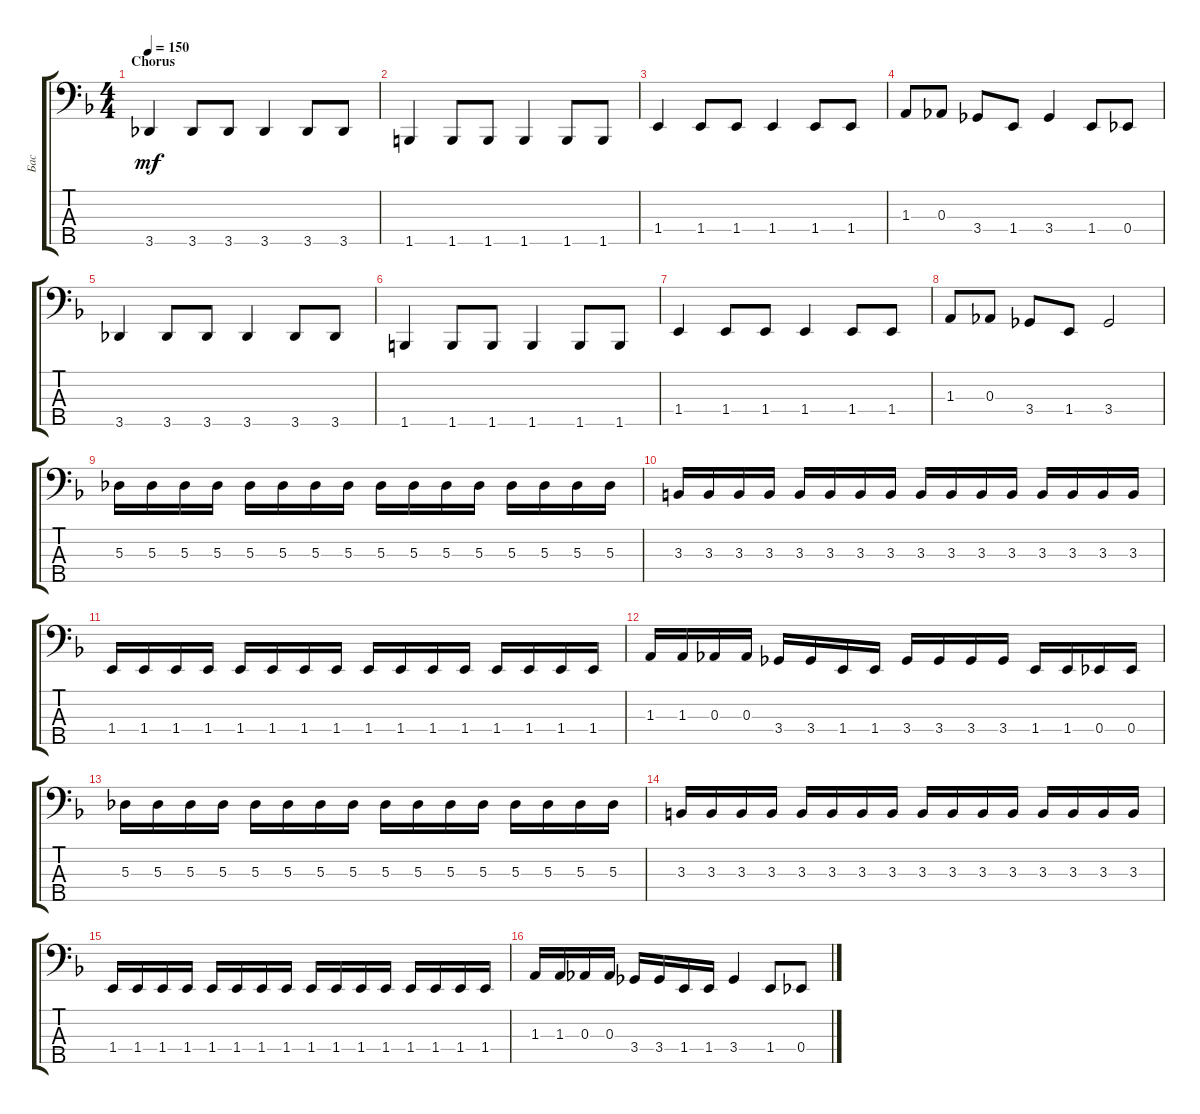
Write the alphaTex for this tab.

\track ("Бас" "Бас") {instrument electricbassfinger}
\staff {score tabs}
\tuning (Gb2 Db2 Ab1 Eb1 Bb0) {hide}
\ts (4 4)
\section ("" "Chorus")
\tempo 150
\clef f4
\ks dminor
3.5.4{dy mf} 3.5.8 3.5.8 3.5.4 3.5.8 3.5.8 |
1.5.4 1.5.8 1.5.8 1.5.4 1.5.8 1.5.8 |
1.4.4 1.4.8 1.4.8 1.4.4 1.4.8 1.4.8 |
1.3.8 0.3.8 3.4.8 1.4.8 3.4.4 1.4.8 0.4.8 |
3.5.4 3.5.8 3.5.8 3.5.4 3.5.8 3.5.8 |
1.5.4 1.5.8 1.5.8 1.5.4 1.5.8 1.5.8 |
1.4.4 1.4.8 1.4.8 1.4.4 1.4.8 1.4.8 |
1.3.8 0.3.8 3.4.8 1.4.8 3.4.2 |
5.3.16 5.3.16 5.3.16 5.3.16 5.3.16 5.3.16 5.3.16 5.3.16 5.3.16 5.3.16 5.3.16 5.3.16 5.3.16 5.3.16 5.3.16 5.3.16 |
3.3.16 3.3.16 3.3.16 3.3.16 3.3.16 3.3.16 3.3.16 3.3.16 3.3.16 3.3.16 3.3.16 3.3.16 3.3.16 3.3.16 3.3.16 3.3.16 |
1.4.16 1.4.16 1.4.16 1.4.16 1.4.16 1.4.16 1.4.16 1.4.16 1.4.16 1.4.16 1.4.16 1.4.16 1.4.16 1.4.16 1.4.16 1.4.16 |
1.3.16 1.3.16 0.3.16 0.3.16 3.4.16 3.4.16 1.4.16 1.4.16 3.4.16 3.4.16 3.4.16 3.4.16 1.4.16 1.4.16 0.4.16 0.4.16 |
5.3.16 5.3.16 5.3.16 5.3.16 5.3.16 5.3.16 5.3.16 5.3.16 5.3.16 5.3.16 5.3.16 5.3.16 5.3.16 5.3.16 5.3.16 5.3.16 |
3.3.16 3.3.16 3.3.16 3.3.16 3.3.16 3.3.16 3.3.16 3.3.16 3.3.16 3.3.16 3.3.16 3.3.16 3.3.16 3.3.16 3.3.16 3.3.16 |
1.4.16 1.4.16 1.4.16 1.4.16 1.4.16 1.4.16 1.4.16 1.4.16 1.4.16 1.4.16 1.4.16 1.4.16 1.4.16 1.4.16 1.4.16 1.4.16 |
1.3.16 1.3.16 0.3.16 0.3.16 3.4.16 3.4.16 1.4.16 1.4.16 3.4.4 1.4.8 0.4.8
